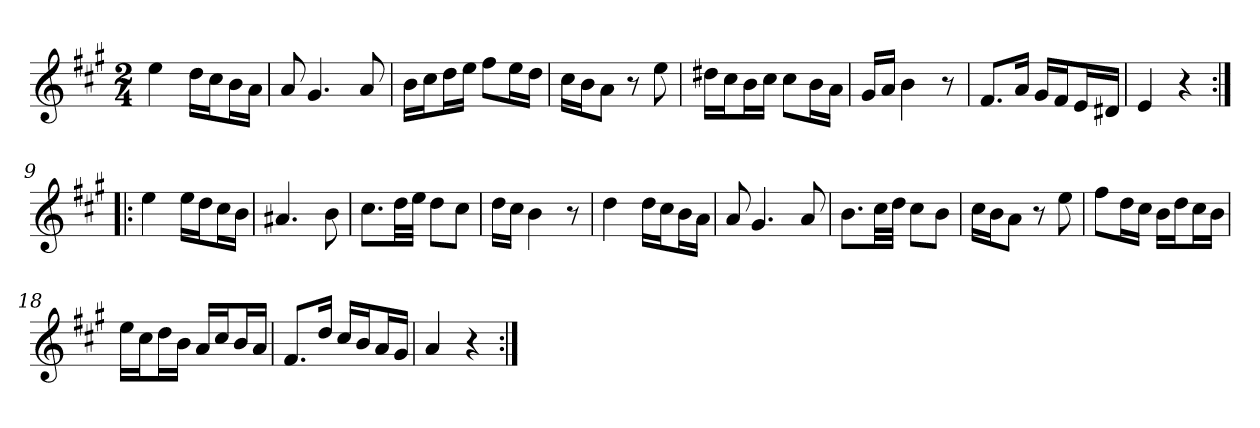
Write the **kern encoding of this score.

**kern
*part1
*staff1
*clefG2
*k[f#c#g#]
*A:
*M2/4
*MM104
=1
4ee
16dd\LL
16cc#\J
16b\L
16a\JJ
=2
8a
4.g#
8a
=3
16b\LL
16cc#\J
16dd\L
16ee\JJ
8ff#\L
16ee\L
16dd\JJ
=4
16cc#\LL
16b\J
8a\J
8r
8ee
=5
16dd#X\LL
16cc#\J
16b\L
16cc#\JJ
8cc#\L
16b\L
16a\JJ
=6
16g#/LL
16a/JJ
4b
8r
=7
8.f#/L
16a/Jk
16g#/LL
16f#/J
16e/L
16d#X/JJ
=8
4e
4r
=9:|!|:
4ee
16ee\LL
16dd\J
16cc#\L
16b\JJ
=10
4.a#X
8b
=11
8.cc#\L
32dd\LL
32ee\JJJ
8dd\L
8cc#\J
=12
16dd\LL
16cc#\JJ
4b
8r
=13
4dd
16dd\LL
16cc#\J
16b\L
16a\JJ
=14
8a
4.g#
8a
=15
8.b\L
32cc#\LL
32dd\JJJ
8cc#\L
8b\J
=16
16cc#\LL
16b\J
8a\J
8r
8ee
=17
8ff#\L
16dd\L
16cc#\JJ
16b\LL
16dd\J
16cc#\L
16b\JJ
=18
16ee\LL
16cc#\J
16dd\L
16b\JJ
16a/LL
16cc#/J
16b/L
16a/JJ
=19
8.f#/L
16dd/Jk
16cc#/LL
16b/J
16a/L
16g#/JJ
=20
4a
4r
=:|!
*-
